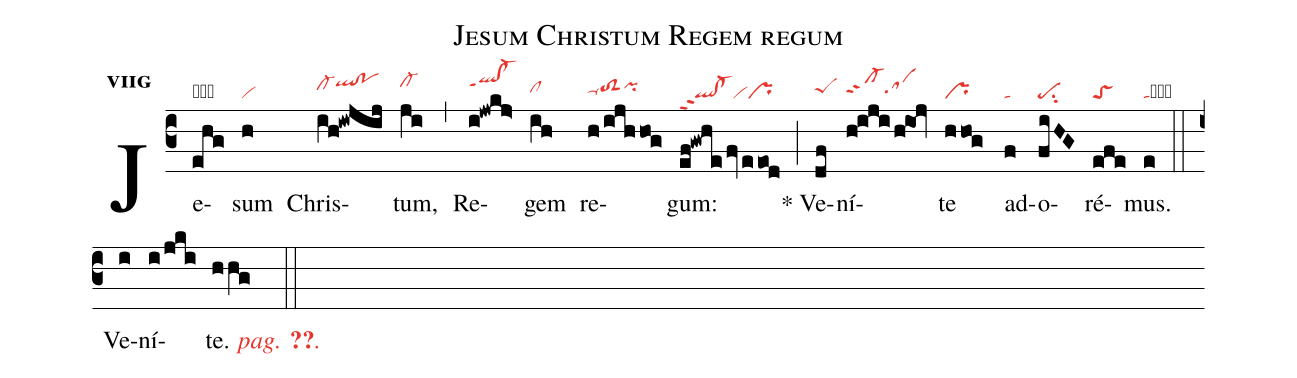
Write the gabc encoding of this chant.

name:Jesum Christum Regem regum;
office-part:in;
mode:7g;
nabc-lines:1;
%%
initial-style: 1;
name: Jesum Christum Regem regum;
mode:7;
office-part: Invitatorium;
annotation: Inv.;
annotation:vii;
nabc-lines:1;
%%
(c3) Je(ehg|obto)sum(h|vi) Chris(ih!iwjij|cl-hiqlhj!pohj)tum,(ji|cl-hj) (,) Re(i!jwkj>|qlhj!cl-hjppt1)gem(ih|clhh) re(h/ijhhog|toS2hhppu1pihi)gum:(ef!gwhe/fv/eeod|ql!cl-ppt2vipr) (;) <sp>*</sp> Ve(df|peShh)ní(h@i@ji/h!ioj|cl-hhppt2sahh)te(hhog|pr) ad(f|ta)o(fiHG|pesu2)ré(efe|toS)mus.(e|tacb) (::)
<nlba>Ve(i)ní(i/jki)t{e}. <c><i>pag. <v>\pageref{M-ORIP7g}</v>.</i></c></nlba>(hhg ::)
